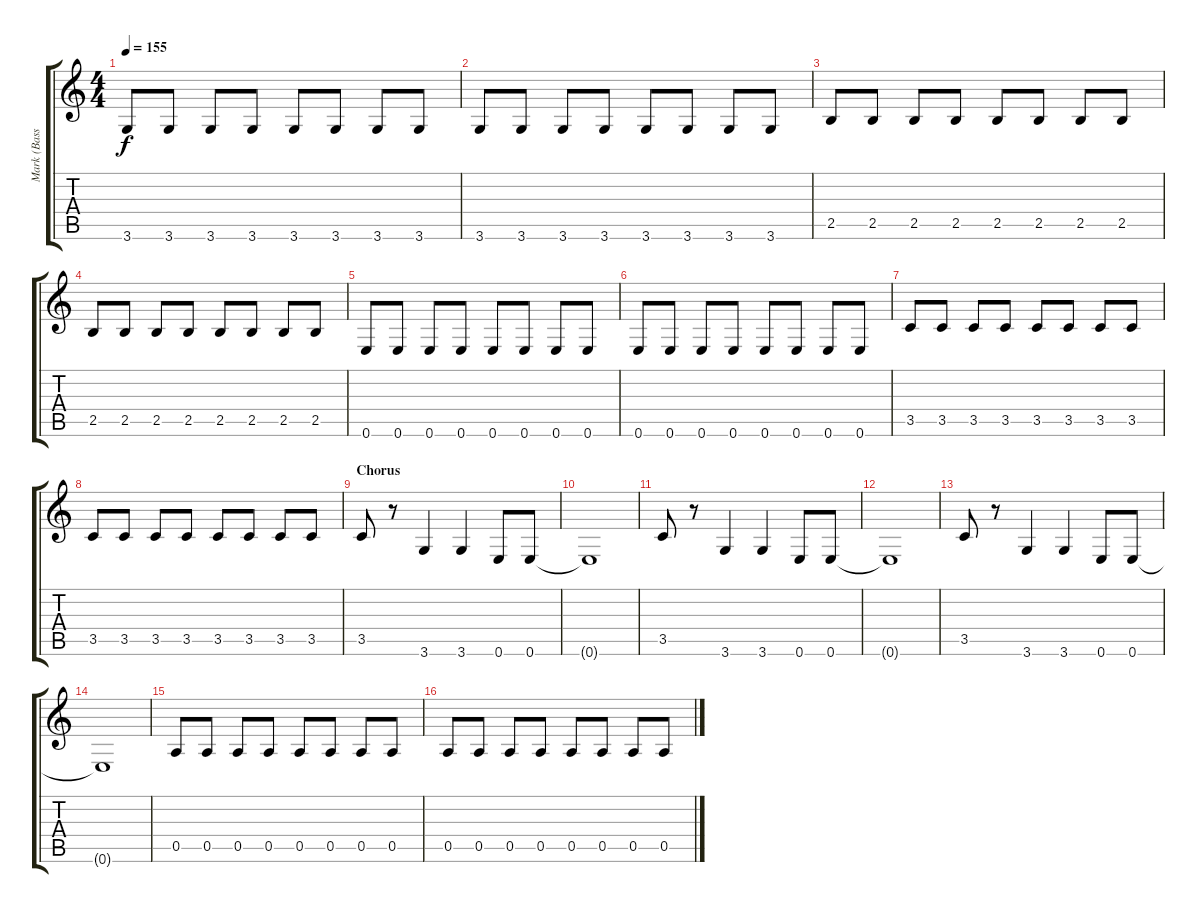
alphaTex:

\track ("Mark (Bass)" "Mark (Bass") {instrument electricbassfinger}
\staff {score tabs}
\tuning (E4 B3 G3 D3 A2 E2) {hide}
\ts (4 4)
\tempo 155
\clef g2
\ks c
3.6.8{dy f} 3.6.8 3.6.8 3.6.8 3.6.8 3.6.8 3.6.8 3.6.8 |
3.6.8 3.6.8 3.6.8 3.6.8 3.6.8 3.6.8 3.6.8 3.6.8 |
2.5.8 2.5.8 2.5.8 2.5.8 2.5.8 2.5.8 2.5.8 2.5.8 |
2.5.8 2.5.8 2.5.8 2.5.8 2.5.8 2.5.8 2.5.8 2.5.8 |
0.6.8 0.6.8 0.6.8 0.6.8 0.6.8 0.6.8 0.6.8 0.6.8 |
0.6.8 0.6.8 0.6.8 0.6.8 0.6.8 0.6.8 0.6.8 0.6.8 |
3.5.8 3.5.8 3.5.8 3.5.8 3.5.8 3.5.8 3.5.8 3.5.8 |
3.5.8 3.5.8 3.5.8 3.5.8 3.5.8 3.5.8 3.5.8 3.5.8 |
\section ("" "Chorus")
3.5.8 r.8 3.6.4 3.6.4 0.6.8 0.6.8 |
0.6{t}.1 |
3.5.8 r.8 3.6.4 3.6.4 0.6.8 0.6.8 |
0.6{t}.1 |
3.5.8 r.8 3.6.4 3.6.4 0.6.8 0.6.8 |
0.6{t}.1 |
0.5.8 0.5.8 0.5.8 0.5.8 0.5.8 0.5.8 0.5.8 0.5.8 |
0.5.8 0.5.8 0.5.8 0.5.8 0.5.8 0.5.8 0.5.8 0.5.8
